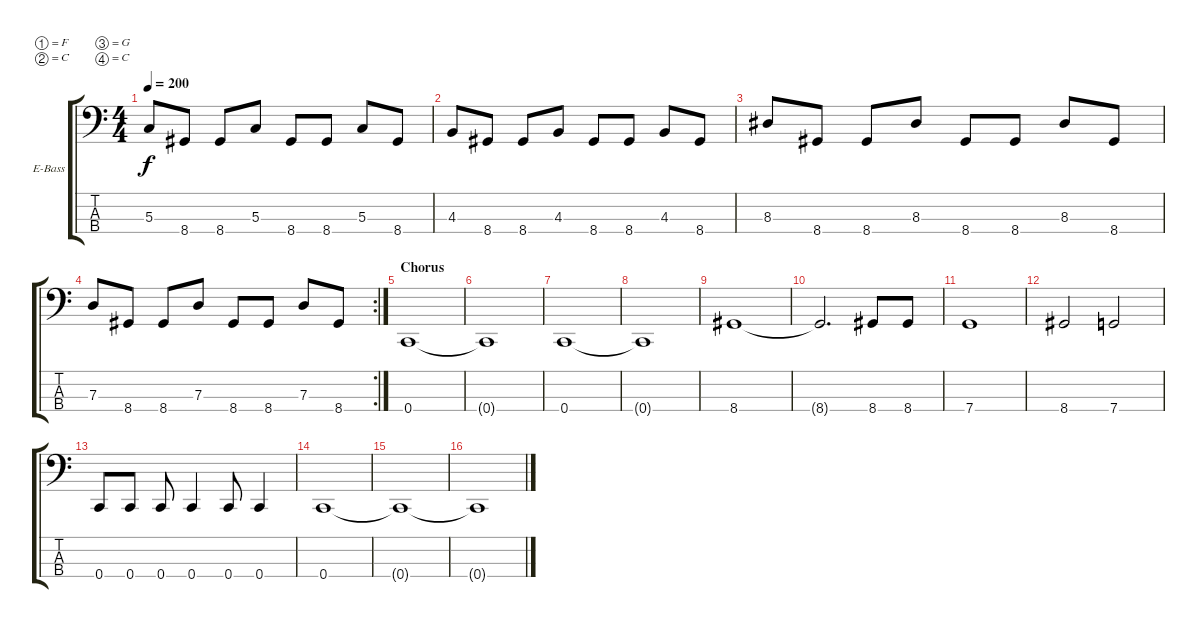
\defaultSystemsLayout 4
\bracketExtendMode groupsimilarinstruments
\firstSystemTrackNameOrientation horizontal
\otherSystemsTrackNameOrientation horizontal
\track ("Electric Bass" "E-Bass") {instrument electricbassfinger}
\staff {score tabs}
\tuning (F2 C2 G1 C1)
\ts (4 4)
\tempo 200
\clef f4
\ks c
5.3.8{dy f} 8.4.8 8.4.8 5.3.8 8.4.8 8.4.8 5.3.8 8.4.8 |
4.3.8 8.4.8 8.4.8 4.3.8 8.4.8 8.4.8 4.3.8 8.4.8 |
8.3.8 8.4.8 8.4.8 8.3.8 8.4.8 8.4.8 8.3.8 8.4.8 |
\rc 2
7.3.8 8.4.8 8.4.8 7.3.8 8.4.8 8.4.8 7.3.8 8.4.8 |
\section ("" "Chorus")
0.4.1 |
0.4{t}.1 |
0.4.1 |
0.4{t}.1 |
8.4.1 |
8.4{t}.2{d} 8.4.8 8.4.8 |
7.4.1 |
8.4.2 7.4.2 |
0.4.8 0.4.8 0.4.8 0.4.4 0.4.8 0.4.4 |
0.4.1 |
0.4{t}.1 |
0.4{t}.1
